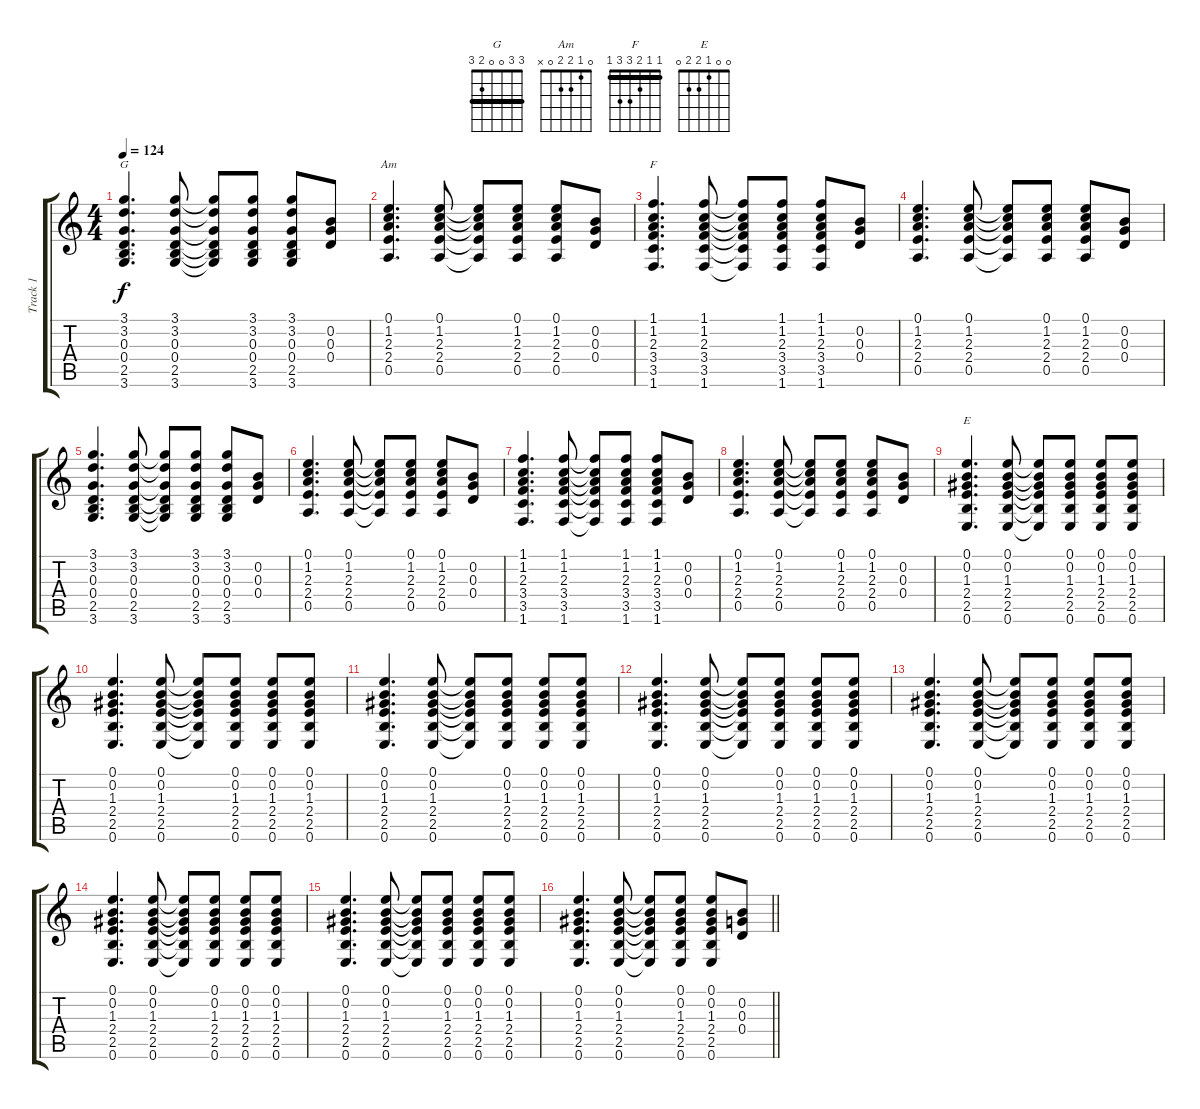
\track ("Track 1" "Track 1") {instrument acousticguitarsteel}
\staff {score tabs}
\tuning (E4 B3 G3 D3 A2 E2) {hide}
\chord ("G" 3 3 0 0 2 3) {barre 3}
\chord ("Am" 0 1 2 2 0 x)
\chord ("F" 1 1 2 3 3 1) {barre 1}
\chord ("E" 0 0 1 2 2 0)
\ts (4 4)
\tempo 124
\clef g2
\ks c
(3.1 3.2 0.3 0.4 2.5 3.6).4{d ch "G" dy f} (3.1 3.2 0.3 0.4 2.5 3.6).8 (3.1{t} 3.2{t} 0.3{t} 0.4{t} 2.5{t} 3.6{t}).8 (3.1 3.2 0.3 0.4 2.5 3.6).8 (3.1 3.2 0.3 0.4 2.5 3.6).8 (0.2 0.3 0.4).8 |
(0.1 1.2 2.3 2.4 0.5).4{d ch "Am"} (0.1 1.2 2.3 2.4 0.5).8 (0.1{t} 1.2{t} 2.3{t} 2.4{t} 0.5{t}).8 (0.1 1.2 2.3 2.4 0.5).8 (0.1 1.2 2.3 2.4 0.5).8 (0.2 0.3 0.4).8 |
(1.1 1.2 2.3 3.4 3.5 1.6).4{d ch "F"} (1.1 1.2 2.3 3.4 3.5 1.6).8 (1.1{t} 1.2{t} 2.3{t} 3.4{t} 3.5{t} 1.6{t}).8 (1.1 1.2 2.3 3.4 3.5 1.6).8 (1.1 1.2 2.3 3.4 3.5 1.6).8 (0.2 0.3 0.4).8 |
(0.1 1.2 2.3 2.4 0.5).4{d} (0.1 1.2 2.3 2.4 0.5).8 (0.1{t} 1.2{t} 2.3{t} 2.4{t} 0.5{t}).8 (0.1 1.2 2.3 2.4 0.5).8 (0.1 1.2 2.3 2.4 0.5).8 (0.2 0.3 0.4).8 |
(3.1 3.2 0.3 0.4 2.5 3.6).4{d} (3.1 3.2 0.3 0.4 2.5 3.6).8 (3.1{t} 3.2{t} 0.3{t} 0.4{t} 2.5{t} 3.6{t}).8 (3.1 3.2 0.3 0.4 2.5 3.6).8 (3.1 3.2 0.3 0.4 2.5 3.6).8 (0.2 0.3 0.4).8 |
(0.1 1.2 2.3 2.4 0.5).4{d} (0.1 1.2 2.3 2.4 0.5).8 (0.1{t} 1.2{t} 2.3{t} 2.4{t} 0.5{t}).8 (0.1 1.2 2.3 2.4 0.5).8 (0.1 1.2 2.3 2.4 0.5).8 (0.2 0.3 0.4).8 |
(1.1 1.2 2.3 3.4 3.5 1.6).4{d} (1.1 1.2 2.3 3.4 3.5 1.6).8 (1.1{t} 1.2{t} 2.3{t} 3.4{t} 3.5{t} 1.6{t}).8 (1.1 1.2 2.3 3.4 3.5 1.6).8 (1.1 1.2 2.3 3.4 3.5 1.6).8 (0.2 0.3 0.4).8 |
(0.1 1.2 2.3 2.4 0.5).4{d} (0.1 1.2 2.3 2.4 0.5).8 (0.1{t} 1.2{t} 2.3{t} 2.4{t} 0.5{t}).8 (0.1 1.2 2.3 2.4 0.5).8 (0.1 1.2 2.3 2.4 0.5).8 (0.2 0.3 0.4).8 |
(0.1 0.2 1.3 2.4 2.5 0.6).4{d ch "E"} (0.1 0.2 1.3 2.4 2.5 0.6).8 (0.1{t} 0.2{t} 1.3{t} 2.4{t} 2.5{t} 0.6{t}).8 (0.1 0.2 1.3 2.4 2.5 0.6).8 (0.1 0.2 1.3 2.4 2.5 0.6).8 (0.1 0.2 1.3 2.4 2.5 0.6).8 |
(0.1 0.2 1.3 2.4 2.5 0.6).4{d} (0.1 0.2 1.3 2.4 2.5 0.6).8 (0.1{t} 0.2{t} 1.3{t} 2.4{t} 2.5{t} 0.6{t}).8 (0.1 0.2 1.3 2.4 2.5 0.6).8 (0.1 0.2 1.3 2.4 2.5 0.6).8 (0.1 0.2 1.3 2.4 2.5 0.6).8 |
(0.1 0.2 1.3 2.4 2.5 0.6).4{d} (0.1 0.2 1.3 2.4 2.5 0.6).8 (0.1{t} 0.2{t} 1.3{t} 2.4{t} 2.5{t} 0.6{t}).8 (0.1 0.2 1.3 2.4 2.5 0.6).8 (0.1 0.2 1.3 2.4 2.5 0.6).8 (0.1 0.2 1.3 2.4 2.5 0.6).8 |
(0.1 0.2 1.3 2.4 2.5 0.6).4{d} (0.1 0.2 1.3 2.4 2.5 0.6).8 (0.1{t} 0.2{t} 1.3{t} 2.4{t} 2.5{t} 0.6{t}).8 (0.1 0.2 1.3 2.4 2.5 0.6).8 (0.1 0.2 1.3 2.4 2.5 0.6).8 (0.1 0.2 1.3 2.4 2.5 0.6).8 |
(0.1 0.2 1.3 2.4 2.5 0.6).4{d} (0.1 0.2 1.3 2.4 2.5 0.6).8 (0.1{t} 0.2{t} 1.3{t} 2.4{t} 2.5{t} 0.6{t}).8 (0.1 0.2 1.3 2.4 2.5 0.6).8 (0.1 0.2 1.3 2.4 2.5 0.6).8 (0.1 0.2 1.3 2.4 2.5 0.6).8 |
(0.1 0.2 1.3 2.4 2.5 0.6).4{d} (0.1 0.2 1.3 2.4 2.5 0.6).8 (0.1{t} 0.2{t} 1.3{t} 2.4{t} 2.5{t} 0.6{t}).8 (0.1 0.2 1.3 2.4 2.5 0.6).8 (0.1 0.2 1.3 2.4 2.5 0.6).8 (0.1 0.2 1.3 2.4 2.5 0.6).8 |
(0.1 0.2 1.3 2.4 2.5 0.6).4{d} (0.1 0.2 1.3 2.4 2.5 0.6).8 (0.1{t} 0.2{t} 1.3{t} 2.4{t} 2.5{t} 0.6{t}).8 (0.1 0.2 1.3 2.4 2.5 0.6).8 (0.1 0.2 1.3 2.4 2.5 0.6).8 (0.1 0.2 1.3 2.4 2.5 0.6).8 |
\barLineRight lightlight
(0.1 0.2 1.3 2.4 2.5 0.6).4{d} (0.1 0.2 1.3 2.4 2.5 0.6).8 (0.1{t} 0.2{t} 1.3{t} 2.4{t} 2.5{t} 0.6{t}).8 (0.1 0.2 1.3 2.4 2.5 0.6).8 (0.1 0.2 1.3 2.4 2.5 0.6).8 (0.2 0.3 0.4).8
